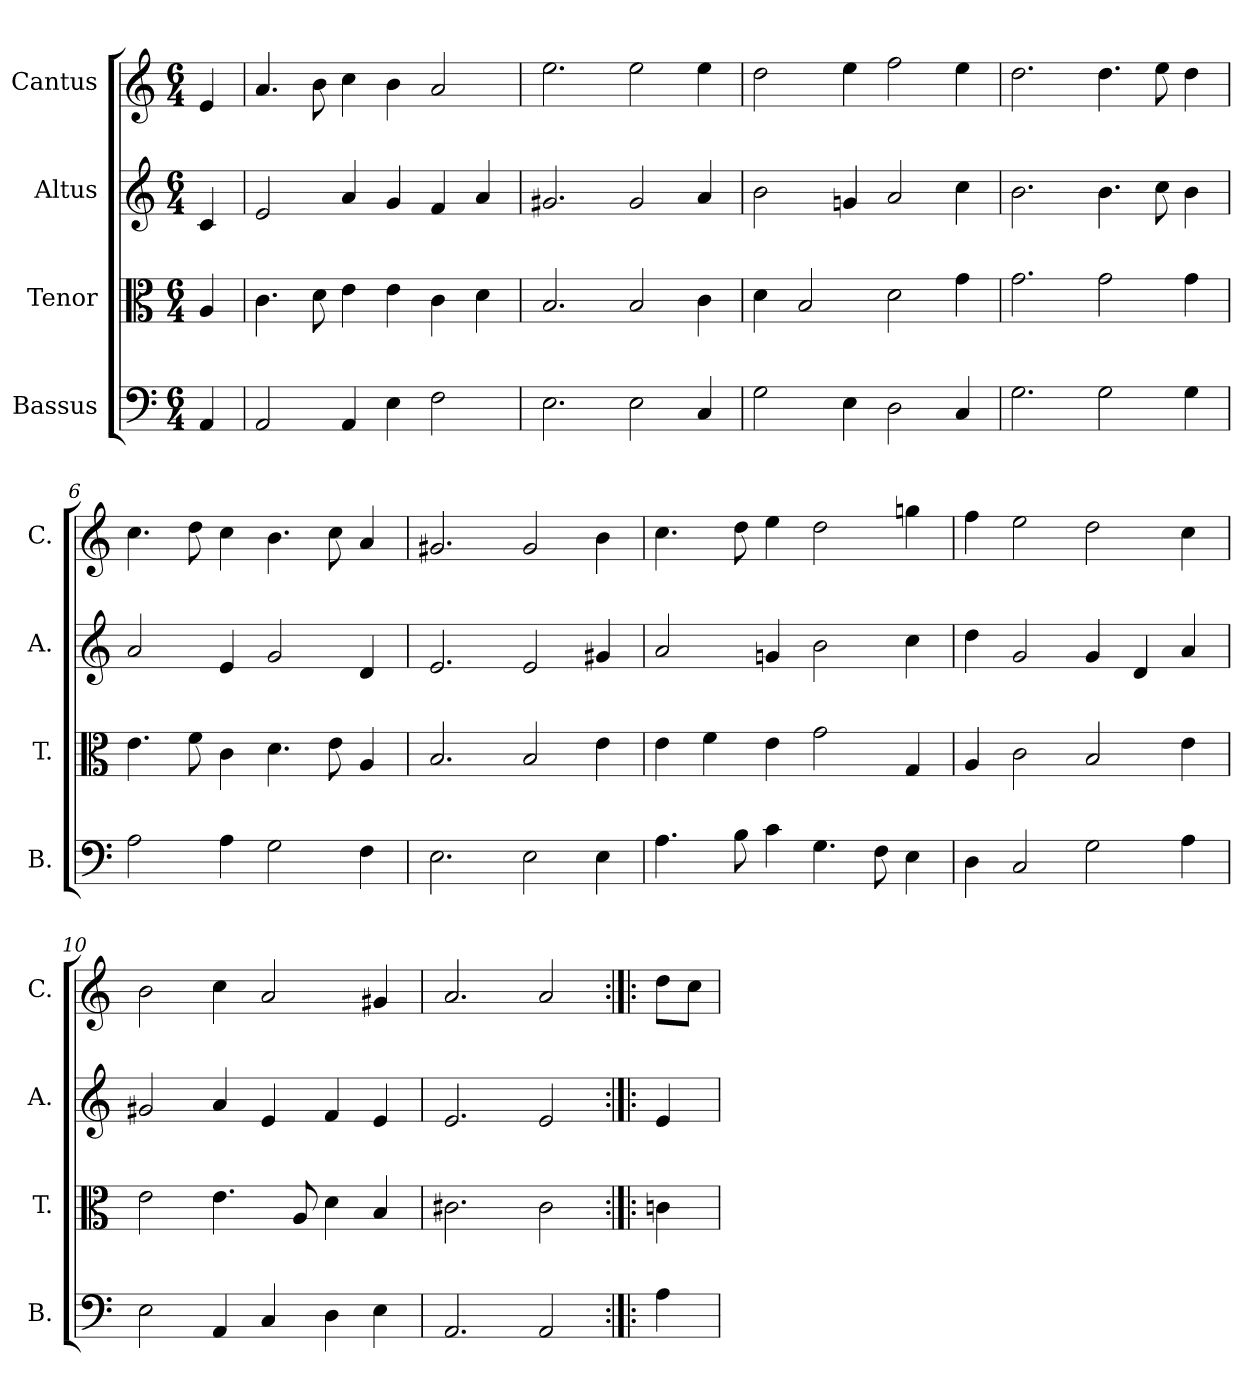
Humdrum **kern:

**kern	**kern	**kern	**kern
*part4	*part3	*part2	*part1
*staff4	*staff3	*staff2	*staff1
*I"Bassus	*I"Tenor	*I"Altus	*I"Cantus
*I'B.	*I'T.	*I'A.	*I'C.
*clefF4	*clefC3	*clefG2	*clefG2
*k[]	*k[]	*k[]	*k[]
*C:	*C:	*C:	*C:
*M6/4	*M6/4	*M6/4	*M6/4
=1	=1	=1	=1
4AA/	4A/	4c/	4e/
=2	=2	=2	=2
2AA/	4.c\	2e/	4.a/
.	8d\	.	8b\
4AA/	4e\	4a/	4cc\
4E\	4e\	4g/	4b\
2F\	4c\	4f/	2a/
.	4d\	4a/	.
=3	=3	=3	=3
2.E\	2.B/	2.g#X/	2.ee\
2E\	2B/	2g#/	2ee\
4C/	4c\	4a/	4ee\
=4	=4	=4	=4
2G\	4d\	2b\	2dd\
.	2B/	.	.
4E\	.	4gn/	4ee\
2D\	2d\	2a/	2ff\
4C/	4g\	4cc\	4ee\
=5	=5	=5	=5
2.G\	2.g\	2.b\	2.dd\
2G\	2g\	4.b\	4.dd\
.	.	8cc\	8ee\
4G\	4g\	4b\	4dd\
=6	=6	=6	=6
2A\	4.e\	2a/	4.cc\
.	8f\	.	8dd\
4A\	4c\	4e/	4cc\
2G\	4.d\	2g/	4.b\
.	8e\	.	8cc\
4F\	4A/	4d/	4a/
=7	=7	=7	=7
2.E\	2.B/	2.e/	2.g#X/
2E\	2B/	2e/	2g#/
4E\	4e\	4g#X/	4b\
=8	=8	=8	=8
4.A\	4e\	2a/	4.cc\
.	4f\	.	.
8B\	.	.	8dd\
4c\	4e\	4gn/	4ee\
4.G\	2g\	2b\	2dd\
8F\	.	.	.
4E\	4G/	4cc\	4ggn\
=9	=9	=9	=9
4D\	4A/	4dd\	4ff\
2C/	2c\	2g/	2ee\
2G\	2B/	4g/	2dd\
.	.	4d/	.
4A\	4e\	4a/	4cc\
!!LO:LB:g=z
=10	=10	=10	=10
2E\	2e\	2g#X/	2b\
4AA/	4.e\	4a/	4cc\
4C/	.	4e/	2a/
.	8A/	.	.
4D\	4d\	4f/	.
4E\	4B/	4e/	4g#X/
=11	=11	=11	=11
2.AA/	2.c#X\	2.e/	2.a/
2AA/	2c#\	2e/	2a/
=12:|!|:	=12:|!|:	=12:|!|:	=12:|!|:
4A\	4cn\	4e/	8dd\L
.	.	.	8cc\J
=	=	=	=
*-	*-	*-	*-
